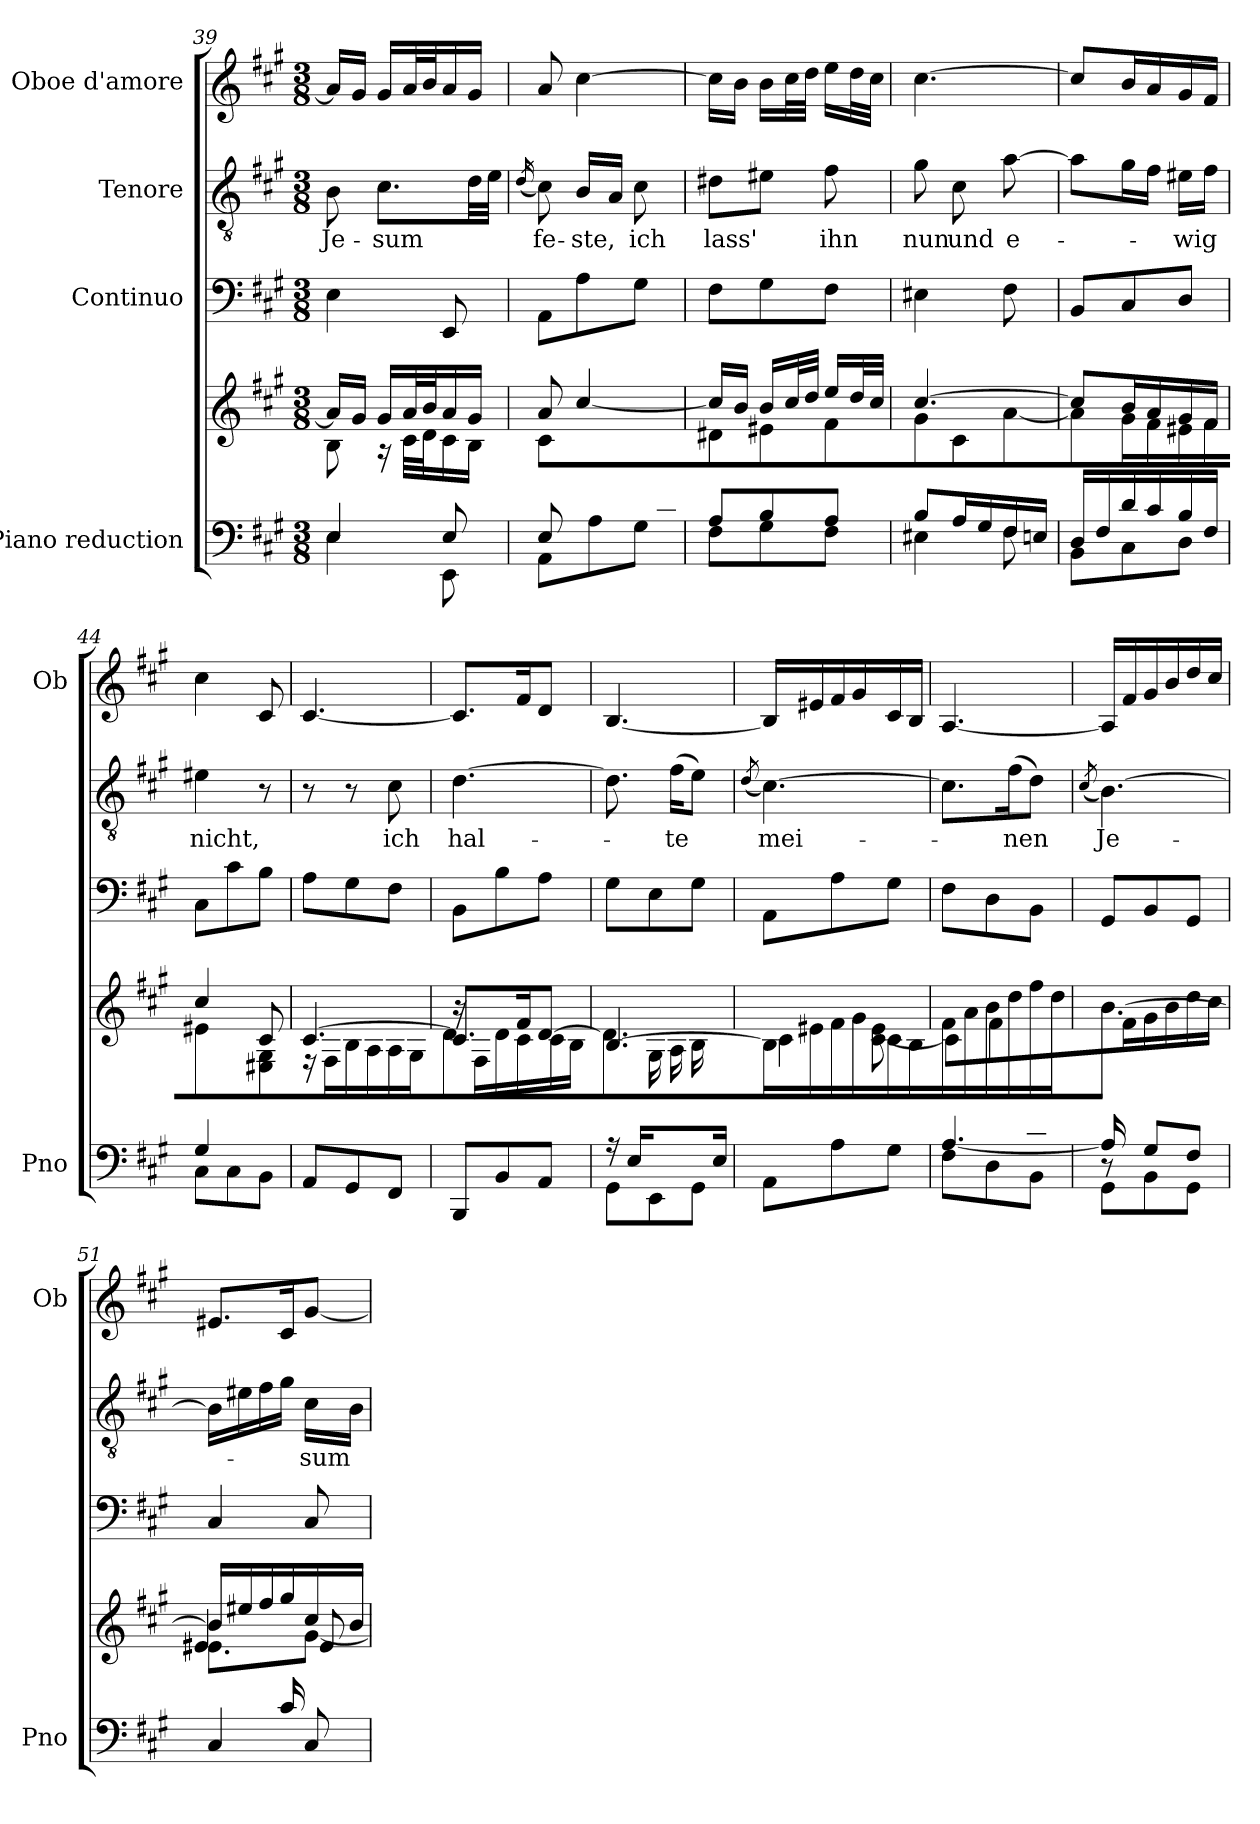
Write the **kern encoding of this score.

**kern	**kern	**kern	**kern	**text	**kern
*part4	*part4	*part3	*part2	*part2	*part1
*staff5	*staff4	*staff3	*staff2	*staff2	*staff1
*I"Piano reduction	*	*I"Continuo	*I"Tenore	*	*I"Oboe d'amore
*I'Pno	*	*	*	*	*I'Ob
*clefF4	*clefG2	*clefF4	*clefGv2	*	*clefG2
*k[f#c#g#]	*k[f#c#g#]	*k[f#c#g#]	*k[f#c#g#]	*	*k[f#c#g#]
*M3/8	*M3/8	*M3/8	*M3/8	*	*M3/8
=39	=39	=39	=39	=39	=39
*^	*^	*	*	*	*
!	!	!	!	!	!	!LO:LY:b	!
4E/	4E\	16a/LL]	8B\	4E\	8B\	Je-	16a/LL]
.	.	16g#/JJ	.	.	.	.	16g#/JJ
!	!	!	!	!	!	!LO:LY:b	!
.	.	16g#/LL	16r	.	8.c#\L	-sum	16g#/LL
.	.	32a/L	32c#\LLL	.	.	.	32a/L
.	.	32b/J	32d\J	.	.	.	32b/J
8E/	8EE\	16a/	16c#\	8EE/	.	.	16a/
.	.	16g#/JJ	16B\JJ	.	32d\LL	.	16g#/JJ
.	.	.	.	.	32e\JJJ	.	.
*v	*v	*	*	*	*	*	*
=40	=40	=40	=40	=40	=40	=40
.	.	.	.	(16qd/	.	.
*^	*	*	*	*	*	*
*	*^	*	*	*	*	*	*
!	!	!	!	!	!	!	!LO:LY:b	!
8ryy	8E/	8AA\L	8a/	8c#\L	8AA\L	8c#\)	fe-	8a/
!	!	!	!	!	!	!	!LO:LY:b	!
16B/L	4ryy	8A\	[4cc#/	4ryy	8A\	16B/LL	-ste,	[4cc#\
16A/	.	.	.	.	.	16A/JJ	.	.
!	!	!	!	!	!	!	!LO:LY:b	!
16B/	.	8G#\J	.	.	8G#\J	8c#\	ich	.
16c#/JJ	.	.	.	.	.	.	.	.
*	*v	*v	*	*	*	*	*	*
=41	=41	=41	=41	=41	=41	=41	=41
!	!	!	!	!	!	!LO:LY:b	!
8A/L	8F#\L	16cc#/LL]	8d#X\L	8F#\L	8d#X\L	lass'	16cc#\LL]
.	.	16b/JJ	.	.	.	.	16b\JJ
8B/	8G#\	16b/LL	8e#X\	8G#\	8e#X\J	.	16b\LL
.	.	32cc#/L	.	.	.	.	32cc#\L
.	.	32dd/JJJ	.	.	.	.	32dd\JJJ
!	!	!	!	!	!	!LO:LY:b	!
8A/J	8F#\J	16ee/LL	8f#\J	8F#\J	8f#\	ihn	16ee\LL
.	.	32dd/L	.	.	.	.	32dd\L
.	.	32cc#/JJJ	.	.	.	.	32cc#\JJJ
=42	=42	=42	=42	=42	=42	=42	=42
!	!	!	!	!	!	!LO:LY:b	!
8B/L	4E#X\	[4.cc#/	8g#\L	4E#X\	8g#\	nun	[4.cc#\
!	!	!	!	!	!	!LO:LY:b	!
16A/L	.	.	8c#\	.	8c#\	und	.
16G#/	.	.	.	.	.	.	.
!	!	!	!	!	!	!LO:LY:b	!
16F#/	8F#\	.	[8a\J	8F#\	[8a\	e-	.
16En/JJ	.	.	.	.	.	.	.
=43	=43	=43	=43	=43	=43	=43	=43
16D/LL	8BB\L	8cc#/L]	8a\L]	8BB/L	8a\L]	.	8cc#/L]
16F#/	.	.	.	.	.	.	.
16d/	8C#\	16b/L	16g#\L	8C#/	16g#\L	.	16b/L
16c#/	.	16a/	16f#\	.	16f#\JJ	.	16a/
!	!	!	!	!	!	!LO:LY:b	!
16B/	8D\J	16g#/	16e#X\	8D/J	16e#X\LL	-wig	16g#/
16F#/JJ	.	16f#/JJ	16f#\JJ	.	16f#\JJ	.	16f#/JJ
=44	=44	=44	=44	=44	=44	=44	=44
!	!	!	!	!	!	!LO:LY:b	!
4G#/	8C#\L	4cc#/	4e#X\	8C#\L	4e#X\	nicht,	4cc#\
.	8C#\	.	.	8c#\	.	.	.
8ryy	8BB\J	8c#/	8E#X\ 8G#\	8B\J	8r	.	8c#/
*v	*v	*	*	*	*	*	*
=45	=45	=45	=45	=45	=45	=45
8AA/L	[4.c#/	16r	8A\L	8r	.	[4.c#/
.	.	16F#\LL	.	.	.	.
8GG#/	.	16B\	8G#\	8r	.	.
.	.	16A\	.	.	.	.
!	!	!	!	!	!LO:LY:b	!
8FF#/J	.	16A\	8F#\J	8c#\	ich	.
.	.	16G#\JJ	.	.	.	.
=46	=46	=46	=46	=46	=46	=46
*	*	*^	*	*	*	*
!	!	!	!	!	!	!LO:LY:b	!
8BBB/L	8.c#/L]	4d\	16r	8BB\L	[4.d\	hal-	8.c#/L]
.	.	.	16F#\LL	.	.	.	.
8BB/	.	.	16d\	8B\	.	.	.
.	16f#/K	.	16c#\	.	.	.	16f#/K
8AA/J	[8d/J	8ryy	16c#\	8A\J	.	.	8d/J
.	.	.	16B\JJ	.	.	.	.
=47	=47	=47	=47	=47	=47	=47	=47
*^	*	*	*	*	*	*	*
16r	8GG#\L	[4.B/	4.d\]	8ryy	8G#\L	8.d\]	.	[4.B/
16E/LL	.	.	.	.	.	.	.	.
8.ryy	8EE\	.	.	16G#\	8E\	.	.	.
!	!	!	!	!	!	!	!LO:LY:b	!
.	.	.	.	16A\	.	(16f#\KL	-te	.
.	8GG#\J	.	.	16B\	8G#\J	8e\J)	.	.
16E/JJ	.	.	.	16ryy	.	.	.	.
*v	*v	*	*	*	*	*	*	*
*	*v	*v	*v	*	*	*	*
!!LO:LB:g=z
=48	=48	=48	=48	=48	=48
.	.	.	(8qd/	.	.
*	*^	*	*	*	*
!	!	!	!	!	!LO:LY:b	!
8AA\L	16B/LL]	4c#\	8AA\L	[4.c#\)	mei-	16B/LL]
.	16e#X/	.	.	.	.	16e#X/
8A\	16f#/	.	8A\	.	.	16f#/
.	16g#/	.	.	.	.	16g#/
8G#\J	16c#/	[8c#\ 8e#\	8G#\J	.	.	16c#/
.	16B/JJ	.	.	.	.	16B/JJ
=49	=49	=49	=49	=49	=49	=49
*^	*	*	*	*	*	*
*	*^	*	*	*	*	*	*
4ryy	[4.A/	8F#\L	16f#/LL	8c#\L]	8F#\L	8.c#\L]	.	[4.A/
.	.	.	16a/	.	.	.	.	.
.	.	8D\	16b/	8f#\	8D\	.	.	.
!	!	!	!	!	!	!	!LO:LY:b	!
.	.	.	16dd/	.	.	(16f#\K	-nen	.
8d/J	.	8BB\J	16ff#/	8ryy	8BB\J	8d\J)	.	.
.	.	.	16dd/JJ	.	.	.	.	.
=50	=50	=50	=50	=50	=50	=50	=50	=50
.	.	.	.	.	.	(8qc#/	.	.
!	!	!	!	!	!	!	!LO:LY:b	!
16A/LL]	8r	8GG#\L	[4.b/	16ryy	8GG#/L	[4.B\)	Je-	16A/LL]
4ryy	.	.	.	16f#\	.	.	.	16f#/
.	8G#/L	8BB\	.	16g#\	8BB/	.	.	16g#/
.	.	.	.	16b\	.	.	.	16b/
.	8F#/J	8GG#\J	.	16dd\	8GG#/J	.	.	16dd/
16ryy	.	.	.	16cc#\JJ	.	.	.	16cc#/JJ
*	*v	*v	*	*	*	*	*	*
=51	=51	=51	=51	=51	=51	=51	=51
*	*	*	*^	*	*	*	*
8.ryy	4C#/	16b/LL]	8.e#X\L	4e#/	4C#/	16B\LL]	.	8.e#X/L
.	.	16ee#X/	.	.	.	16e#X\	.	.
.	.	16ff#/	.	.	.	16f#\	.	.
16c#/K	.	16gg#/	16ryy	.	.	16g#\JJ	.	16c#/K
!	!	!	!	!	!	!	!LO:LY:b	!
8ryy	8C#/	16cc#/	[8g#\J	8e#/	8C#/	16c#\LL	-sum	[8g#/J
.	.	16b/JJ	.	.	.	16B\JJ	.	.
*v	*v	*	*	*	*	*	*	*
*	*v	*v	*v	*	*	*	*
=	=	=	=	=	=
*-	*-	*-	*-	*-	*-
